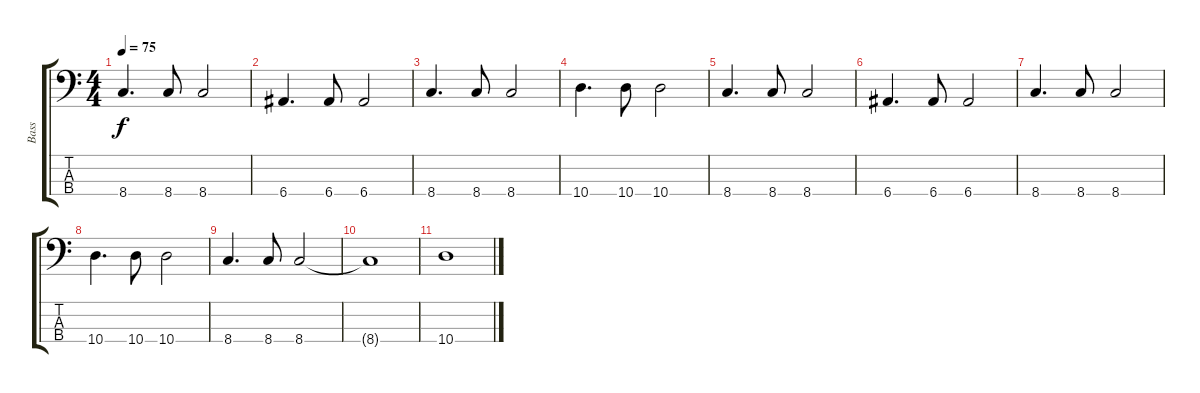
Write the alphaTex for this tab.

\track ("Bass" "Bass") {instrument electricbassfinger}
\staff {score tabs}
\tuning (G2 D2 A1 E1) {hide}
\ts (4 4)
\tempo 75
\clef f4
\ks c
8.4.4{d dy f} 8.4.8 8.4.2 |
6.4.4{d} 6.4.8 6.4.2 |
8.4.4{d} 8.4.8 8.4.2 |
10.4.4{d} 10.4.8 10.4.2 |
8.4.4{d} 8.4.8 8.4.2 |
6.4.4{d} 6.4.8 6.4.2 |
8.4.4{d} 8.4.8 8.4.2 |
10.4.4{d} 10.4.8 10.4.2 |
8.4.4{d} 8.4.8 8.4.2 |
8.4{t}.1 |
10.4.1
